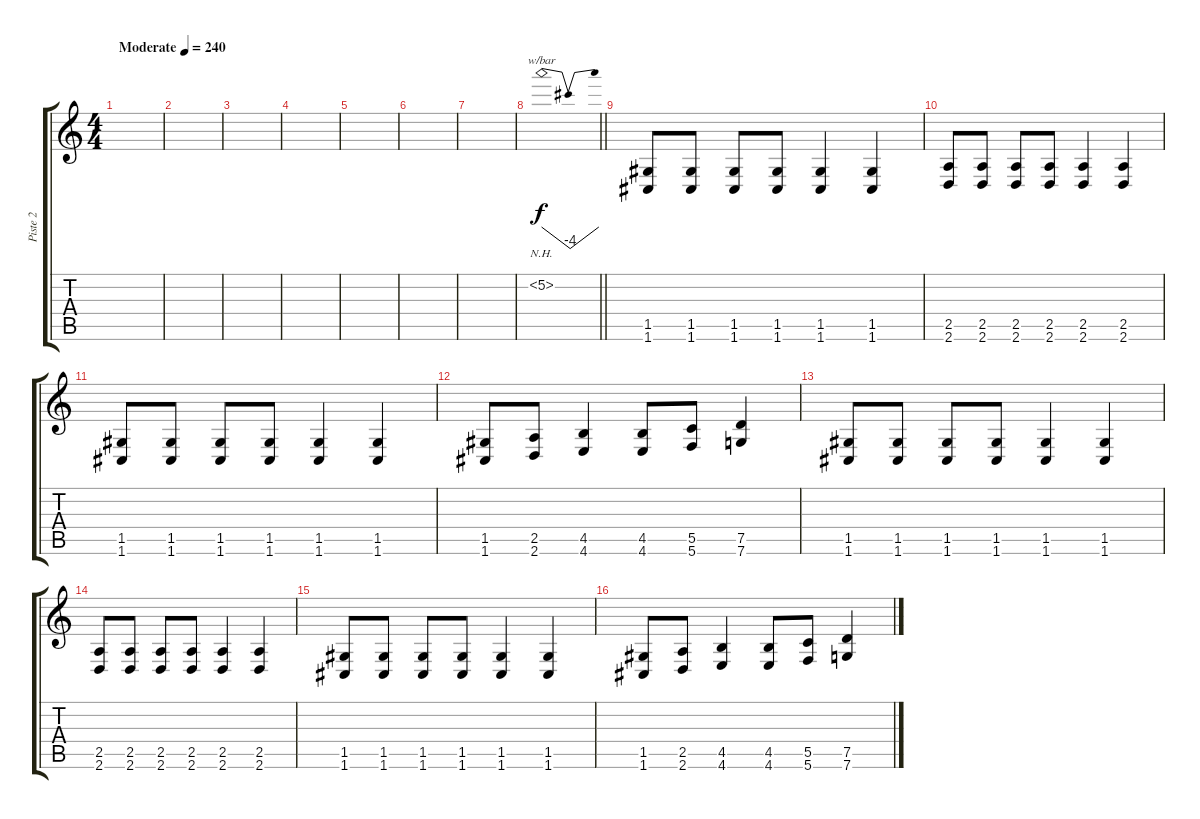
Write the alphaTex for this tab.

\track ("Piste 2" "Piste 2") {instrument distortionguitar}
\staff {score tabs}
\tuning (D4 A3 F3 C3 G2 C2) {hide}
\ts (4 4)
\tempo (240 "Moderate")
\tempo 250
\tempo (240 "Moderate")
\clef g2
\ks c
|
|
|
|
|
|
|
\barLineRight lightlight
5.2{nh}.1{tbe (dip default 0 0 30 -16 60 0)} |
(1.5 1.6).8 (1.5 1.6).8 (1.5 1.6).8 (1.5 1.6).8 (1.5 1.6).4 (1.5 1.6).4 |
(2.5 2.6).8 (2.5 2.6).8 (2.5 2.6).8 (2.5 2.6).8 (2.5 2.6).4 (2.5 2.6).4 |
(1.5 1.6).8 (1.5 1.6).8 (1.5 1.6).8 (1.5 1.6).8 (1.5 1.6).4 (1.5 1.6).4 |
(1.5 1.6).8 (2.5 2.6).8 (4.5 4.6).4 (4.5 4.6).8 (5.5 5.6).8 (7.5 7.6).4 |
(1.5 1.6).8 (1.5 1.6).8 (1.5 1.6).8 (1.5 1.6).8 (1.5 1.6).4 (1.5 1.6).4 |
(2.5 2.6).8 (2.5 2.6).8 (2.5 2.6).8 (2.5 2.6).8 (2.5 2.6).4 (2.5 2.6).4 |
(1.5 1.6).8 (1.5 1.6).8 (1.5 1.6).8 (1.5 1.6).8 (1.5 1.6).4 (1.5 1.6).4 |
(1.5 1.6).8 (2.5 2.6).8 (4.5 4.6).4 (4.5 4.6).8 (5.5 5.6).8 (7.5 7.6).4
